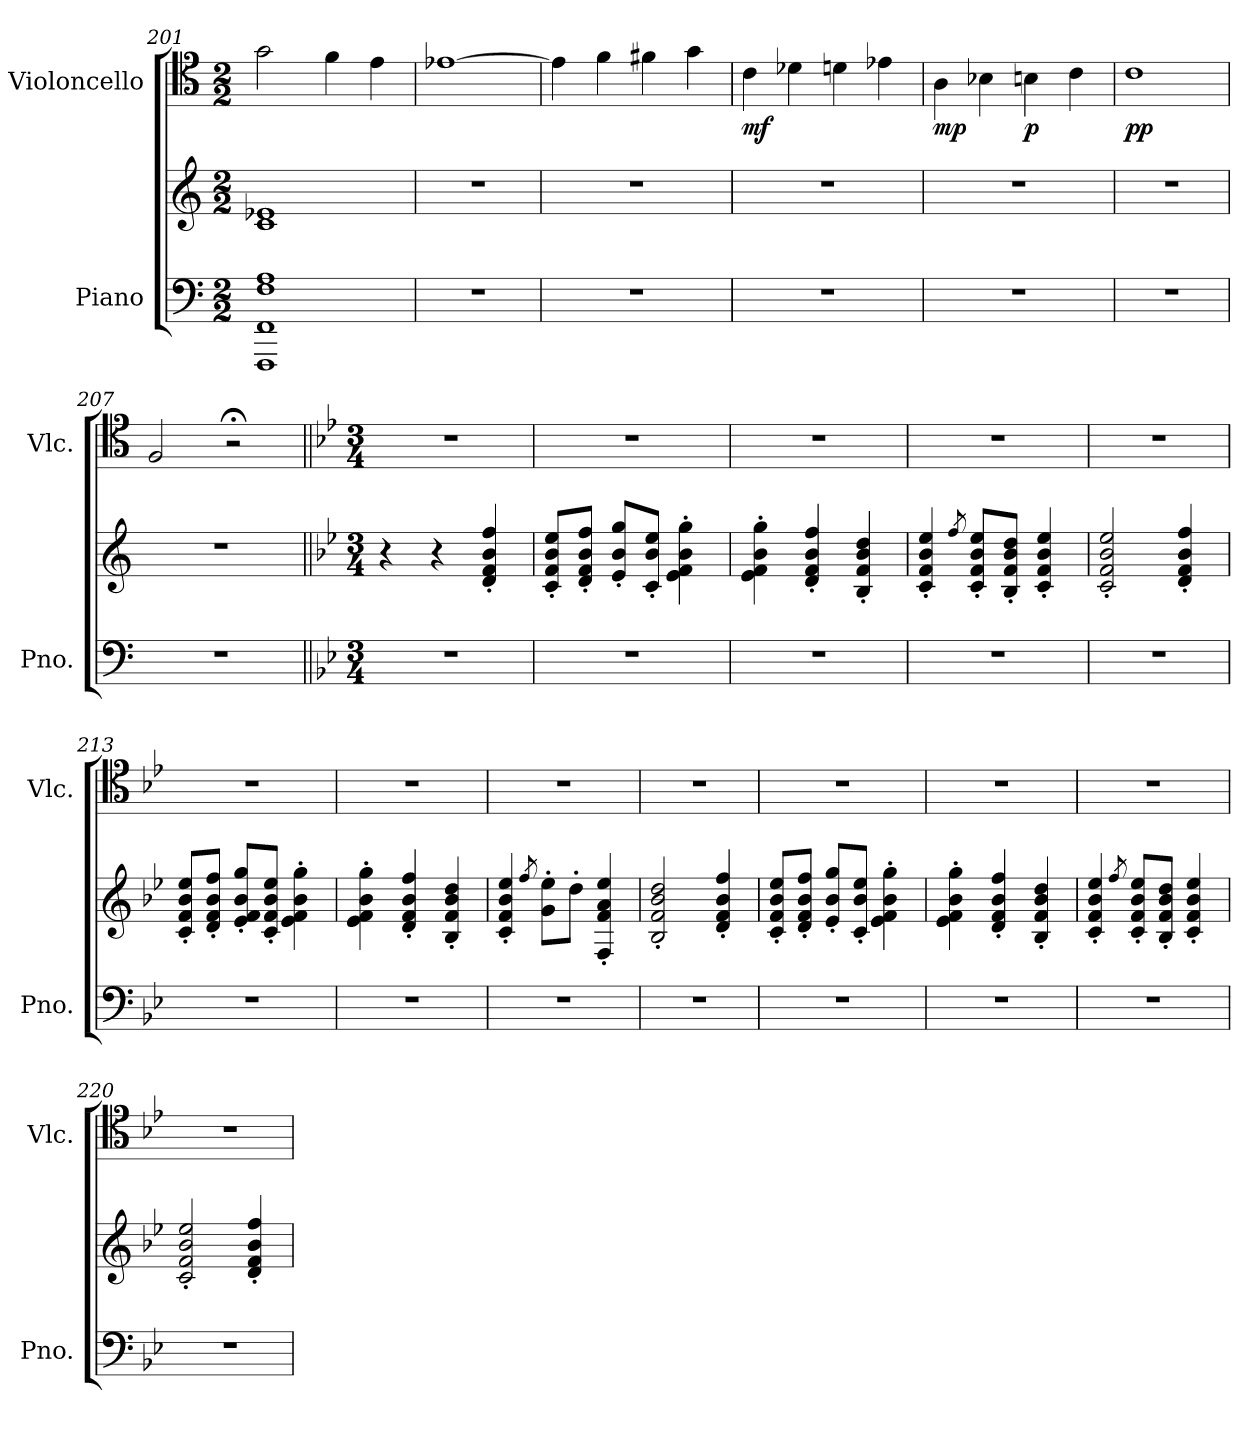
**kern	**kern	**kern	**dynam
*part2	*part2	*part1	*part1
*staff3	*staff2	*staff1	*staff1
*I"Piano	*	*I"Violoncello	*
*I'Pno.	*	*I'Vlc.	*
*clefF4	*clefG2	*clefC4	*
*k[]	*k[]	*k[]	*
*M2/2	*M2/2	*M2/2	*
=201	=201	=201	=201
1FFF 1FF 1F 1A	1c 1e-X	2g\	.
.	.	4f\	.
.	.	4e\	.
=202	=202	=202	=202
1r	1r	[1e-X	.
=203	=203	=203	=203
1r	1r	4e-\]	.
.	.	4f\	.
.	.	4f#X\	.
.	.	4g\	.
=204	=204	=204	=204
!	!	!	!LO:DY:b
1r	1r	4c\	mf
.	.	4d-X\	.
.	.	4dn\	.
.	.	4e-X\	.
!!LO:LB:g=z
=205	=205	=205	=205
!	!	!	!LO:DY:b
1r	1r	4A\	mp
.	.	4B-X\	.
!	!	!	!LO:DY:b
.	.	4Bn\	p
.	.	4c\	.
=206	=206	=206	=206
!	!	!	!LO:DY:b
1r	1r	1c	pp
=207	=207	=207	=207
1r	1r	2F/	.
.	.	2r;<	.
=208||	=208||	=208||	=208||
*k[b-e-]	*k[b-e-]	*k[b-e-]	*
*M3/4	*M3/4	*M3/4	*
2.r	4r	2.r	.
.	4r	.	.
.	4d/' 4f/' 4b-/' 4ff/'	.	.
=209	=209	=209	=209
2.r	8c/' 8f/' 8b-/' 8ee-/'L	2.r	.
.	8d/' 8f/' 8b-/' 8ff/'J	.	.
.	8e-/' 8b-/' 8gg/'L	.	.
.	8c/' 8b-/' 8ee-/'J	.	.
.	4e-\' 4f\' 4b-\' 4gg\'	.	.
=210	=210	=210	=210
2.r	4e-\' 4f\' 4b-\' 4gg\'	2.r	.
.	4d/' 4f/' 4b-/' 4ff/'	.	.
.	4B-/' 4f/' 4b-/' 4dd/'	.	.
=211	=211	=211	=211
2.r	4c/' 4f/' 4b-/' 4ee-/'	2.r	.
.	8qff/	.	.
.	8c/' 8f/' 8b-/' 8ee-/'L	.	.
.	8B-/' 8f/' 8b-/' 8dd/'J	.	.
.	4c/' 4f/' 4b-/' 4ee-/'	.	.
=212	=212	=212	=212
2.r	2c/' 2f/' 2b-/' 2ee-/'	2.r	.
.	4d/' 4f/' 4b-/' 4ff/'	.	.
=213	=213	=213	=213
2.r	8c/' 8f/' 8b-/' 8ee-/'L	2.r	.
.	8d/' 8f/' 8b-/' 8ff/'J	.	.
.	8e-/' 8f/' 8b-/' 8gg/'L	.	.
.	8c/' 8f/' 8b-/' 8ee-/'J	.	.
.	4e-\' 4f\' 4b-\' 4gg\'	.	.
=214	=214	=214	=214
2.r	4e-\' 4f\' 4b-\' 4gg\'	2.r	.
.	4d/' 4f/' 4b-/' 4ff/'	.	.
.	4B-/' 4f/' 4b-/' 4dd/'	.	.
!!LO:PB:g=z
=215	=215	=215	=215
2.r	4c/' 4f/' 4b-/' 4ee-/'	2.r	.
.	8qff/	.	.
.	8g\' 8ee-\'L	.	.
.	8dd'\J	.	.
.	4F/' 4f/' 4a/' 4ee-/'	.	.
=216	=216	=216	=216
2.r	2B-/' 2f/' 2b-/' 2dd/'	2.r	.
.	4d/' 4f/' 4b-/' 4ff/'	.	.
=217	=217	=217	=217
2.r	8c/' 8f/' 8b-/' 8ee-/'L	2.r	.
.	8d/' 8f/' 8b-/' 8ff/'J	.	.
.	8e-/' 8b-/' 8gg/'L	.	.
.	8c/' 8b-/' 8ee-/'J	.	.
.	4e-\' 4f\' 4b-\' 4gg\'	.	.
=218	=218	=218	=218
2.r	4e-\' 4f\' 4b-\' 4gg\'	2.r	.
.	4d/' 4f/' 4b-/' 4ff/'	.	.
.	4B-/' 4f/' 4b-/' 4dd/'	.	.
=219	=219	=219	=219
2.r	4c/' 4f/' 4b-/' 4ee-/'	2.r	.
.	8qff/	.	.
.	8c/' 8f/' 8b-/' 8ee-/'L	.	.
.	8B-/' 8f/' 8b-/' 8dd/'J	.	.
.	4c/' 4f/' 4b-/' 4ee-/'	.	.
=220	=220	=220	=220
2.r	2c/' 2f/' 2b-/' 2ee-/'	2.r	.
.	4d/' 4f/' 4b-/' 4ff/'	.	.
=	=	=	=
*-	*-	*-	*-
